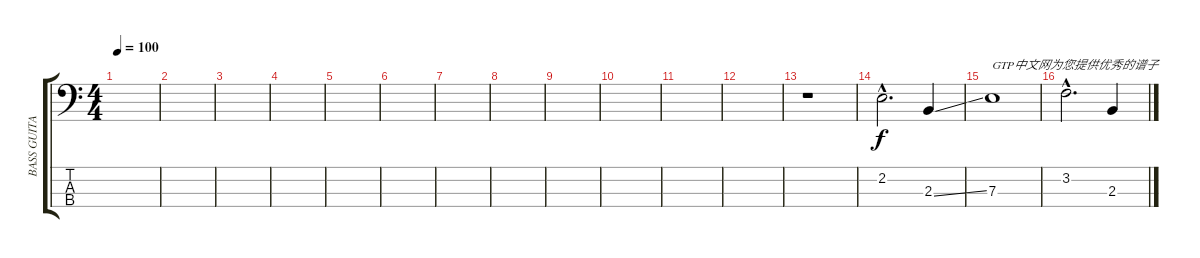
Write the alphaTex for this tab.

\track ("BASS GUITAR" "BASS GUITA") {instrument fretlessbass}
\staff {score tabs}
\tuning (G2 D2 A1 E1) {hide}
\ts (4 4)
\tempo 100
\clef f4
\ks c
|
|
|
|
|
|
|
|
|
|
|
|
r.1 |
2.2{hac}.2{d} 2.3{ss}.4 |
7.3.1{txt "GTP中文网为您提供优秀的谱子"} |
3.2{hac}.2{d} 2.3{ss}.4
